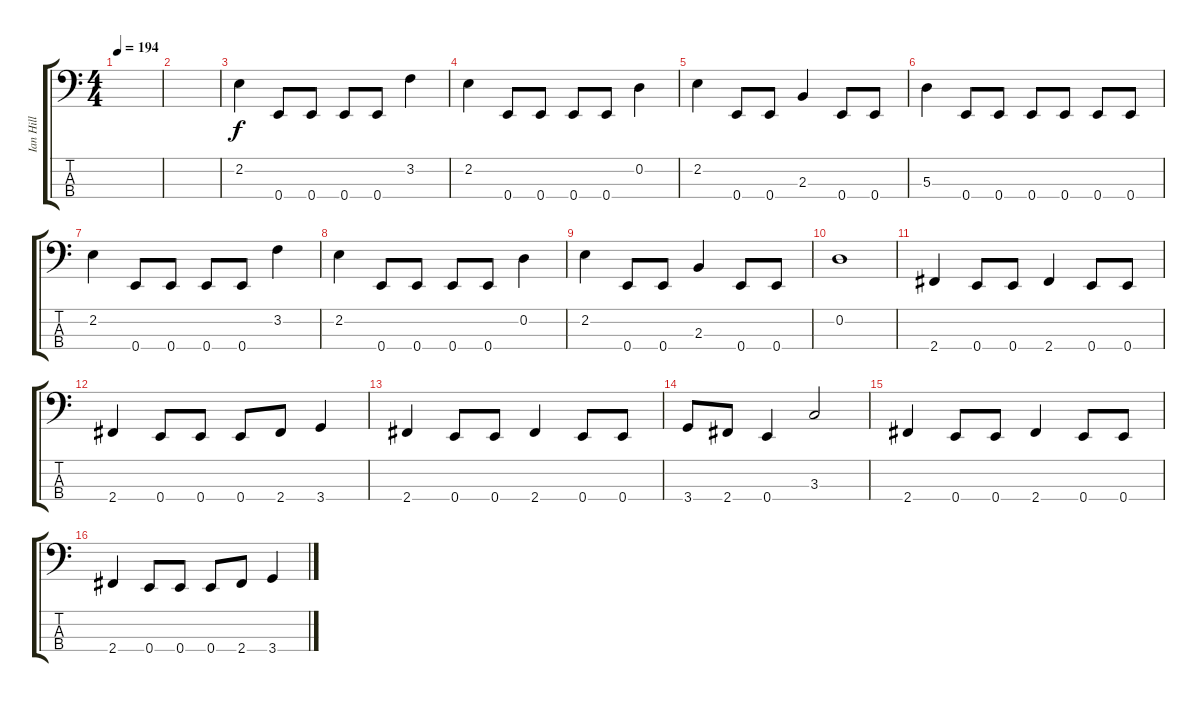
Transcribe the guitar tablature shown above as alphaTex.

\track ("Ian Hill" "Ian Hill") {instrument electricbasspick}
\staff {score tabs}
\tuning (G2 D2 A1 E1) {hide}
\ts (4 4)
\tempo 194
\clef f4
\ks c
|
|
2.2.4 0.4.8 0.4.8 0.4.8 0.4.8 3.2.4 |
2.2.4 0.4.8 0.4.8 0.4.8 0.4.8 0.2.4 |
2.2.4 0.4.8 0.4.8 2.3.4 0.4.8 0.4.8 |
5.3.4 0.4.8 0.4.8 0.4.8 0.4.8 0.4.8 0.4.8 |
2.2.4 0.4.8 0.4.8 0.4.8 0.4.8 3.2.4 |
2.2.4 0.4.8 0.4.8 0.4.8 0.4.8 0.2.4 |
2.2.4 0.4.8 0.4.8 2.3.4 0.4.8 0.4.8 |
0.2.1 |
2.4.4 0.4.8 0.4.8 2.4.4 0.4.8 0.4.8 |
2.4.4 0.4.8 0.4.8 0.4.8 2.4.8 3.4.4 |
2.4.4 0.4.8 0.4.8 2.4.4 0.4.8 0.4.8 |
3.4.8 2.4.8 0.4.4 3.3.2 |
2.4.4 0.4.8 0.4.8 2.4.4 0.4.8 0.4.8 |
2.4.4 0.4.8 0.4.8 0.4.8 2.4.8 3.4.4
